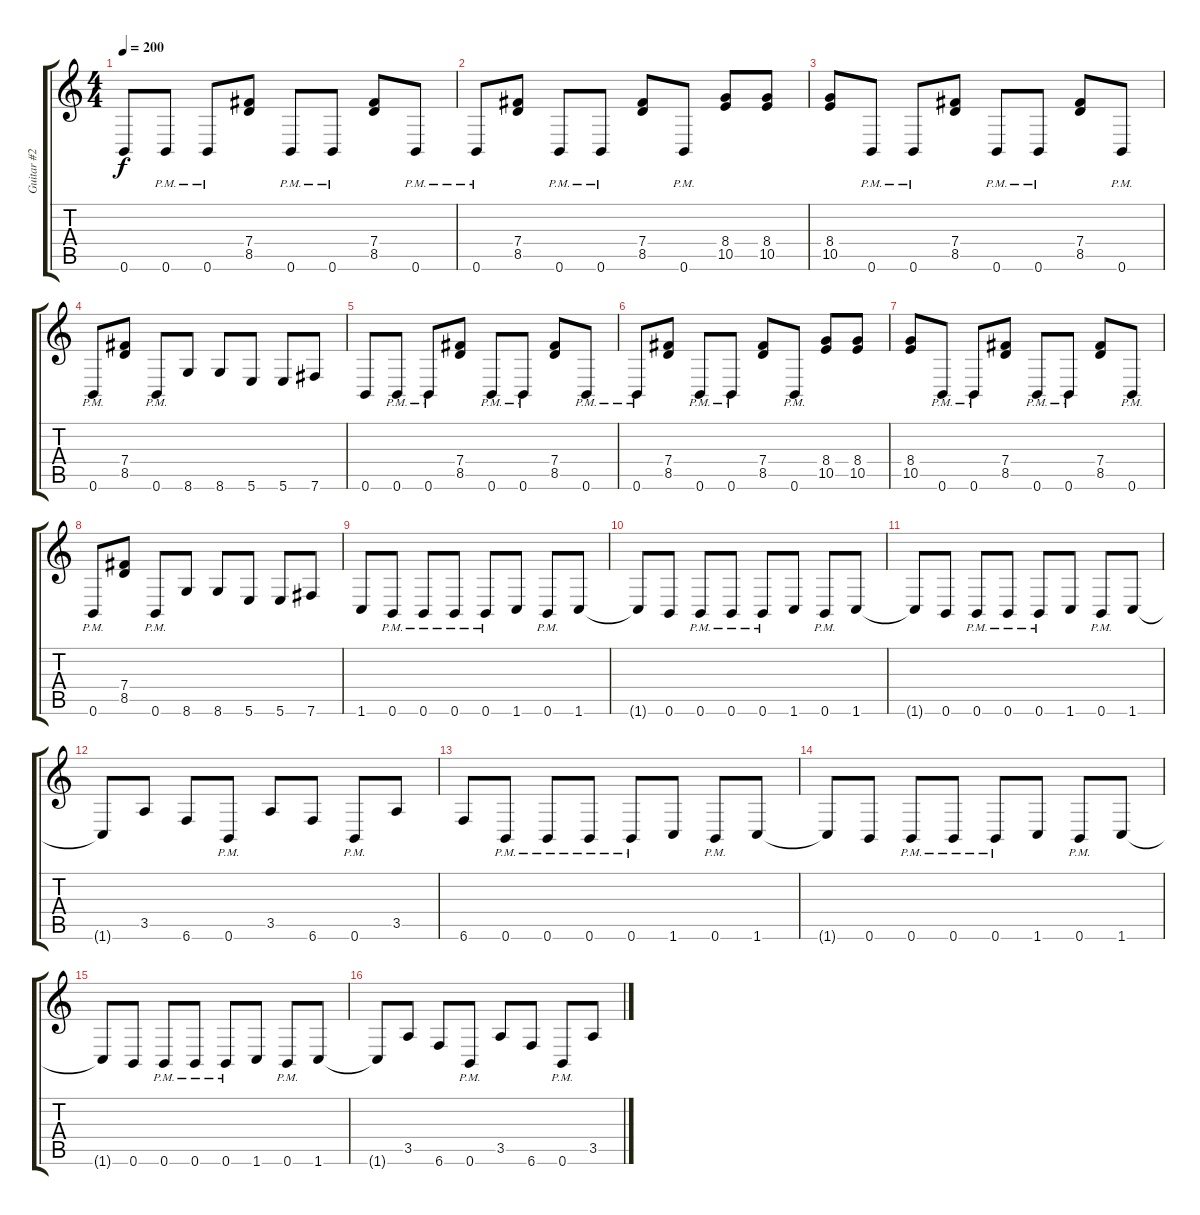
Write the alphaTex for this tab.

\track ("Guitar #2 [Aaron Brooks]" "Guitar #2 ") {instrument distortionguitar}
\staff {score tabs}
\tuning (Db4 Ab3 E3 B2 Gb2 B1) {hide}
\ts (4 4)
\tempo 200
\clef g2
\ks c
0.6.8{dy f} 0.6{pm}.8 0.6{pm}.8 (7.4 8.5).8 0.6{pm}.8 0.6{pm}.8 (7.4 8.5).8 0.6{pm}.8 |
0.6{pm}.8 (7.4 8.5).8 0.6{pm}.8 0.6{pm}.8 (7.4 8.5).8 0.6{pm}.8 (8.4 10.5).8 (8.4 10.5).8 |
(8.4 10.5).8 0.6{pm}.8 0.6{pm}.8 (7.4 8.5).8 0.6{pm}.8 0.6{pm}.8 (7.4 8.5).8 0.6{pm}.8 |
0.6{pm}.8 (7.4 8.5).8 0.6{pm}.8 8.6.8 8.6.8 5.6.8 5.6.8 7.6.8 |
0.6.8 0.6{pm}.8 0.6{pm}.8 (7.4 8.5).8 0.6{pm}.8 0.6{pm}.8 (7.4 8.5).8 0.6{pm}.8 |
0.6{pm}.8 (7.4 8.5).8 0.6{pm}.8 0.6{pm}.8 (7.4 8.5).8 0.6{pm}.8 (8.4 10.5).8 (8.4 10.5).8 |
(8.4 10.5).8 0.6{pm}.8 0.6{pm}.8 (7.4 8.5).8 0.6{pm}.8 0.6{pm}.8 (7.4 8.5).8 0.6{pm}.8 |
0.6{pm}.8 (7.4 8.5).8 0.6{pm}.8 8.6.8 8.6.8 5.6.8 5.6.8 7.6.8 |
1.6.8 0.6{pm}.8 0.6{pm}.8 0.6{pm}.8 0.6{pm}.8 1.6.8 0.6{pm}.8 1.6.8 |
1.6{t}.8 0.6.8 0.6{pm}.8 0.6{pm}.8 0.6{pm}.8 1.6.8 0.6{pm}.8 1.6.8 |
1.6{t}.8 0.6.8 0.6{pm}.8 0.6{pm}.8 0.6{pm}.8 1.6.8 0.6{pm}.8 1.6.8 |
1.6{t}.8 3.5.8 6.6.8 0.6{pm}.8 3.5.8 6.6.8 0.6{pm}.8 3.5.8 |
6.6.8 0.6{pm}.8 0.6{pm}.8 0.6{pm}.8 0.6{pm}.8 1.6.8 0.6{pm}.8 1.6.8 |
1.6{t}.8 0.6.8 0.6{pm}.8 0.6{pm}.8 0.6{pm}.8 1.6.8 0.6{pm}.8 1.6.8 |
1.6{t}.8 0.6.8 0.6{pm}.8 0.6{pm}.8 0.6{pm}.8 1.6.8 0.6{pm}.8 1.6.8 |
1.6{t}.8 3.5.8 6.6.8 0.6{pm}.8 3.5.8 6.6.8 0.6{pm}.8 3.5.8
